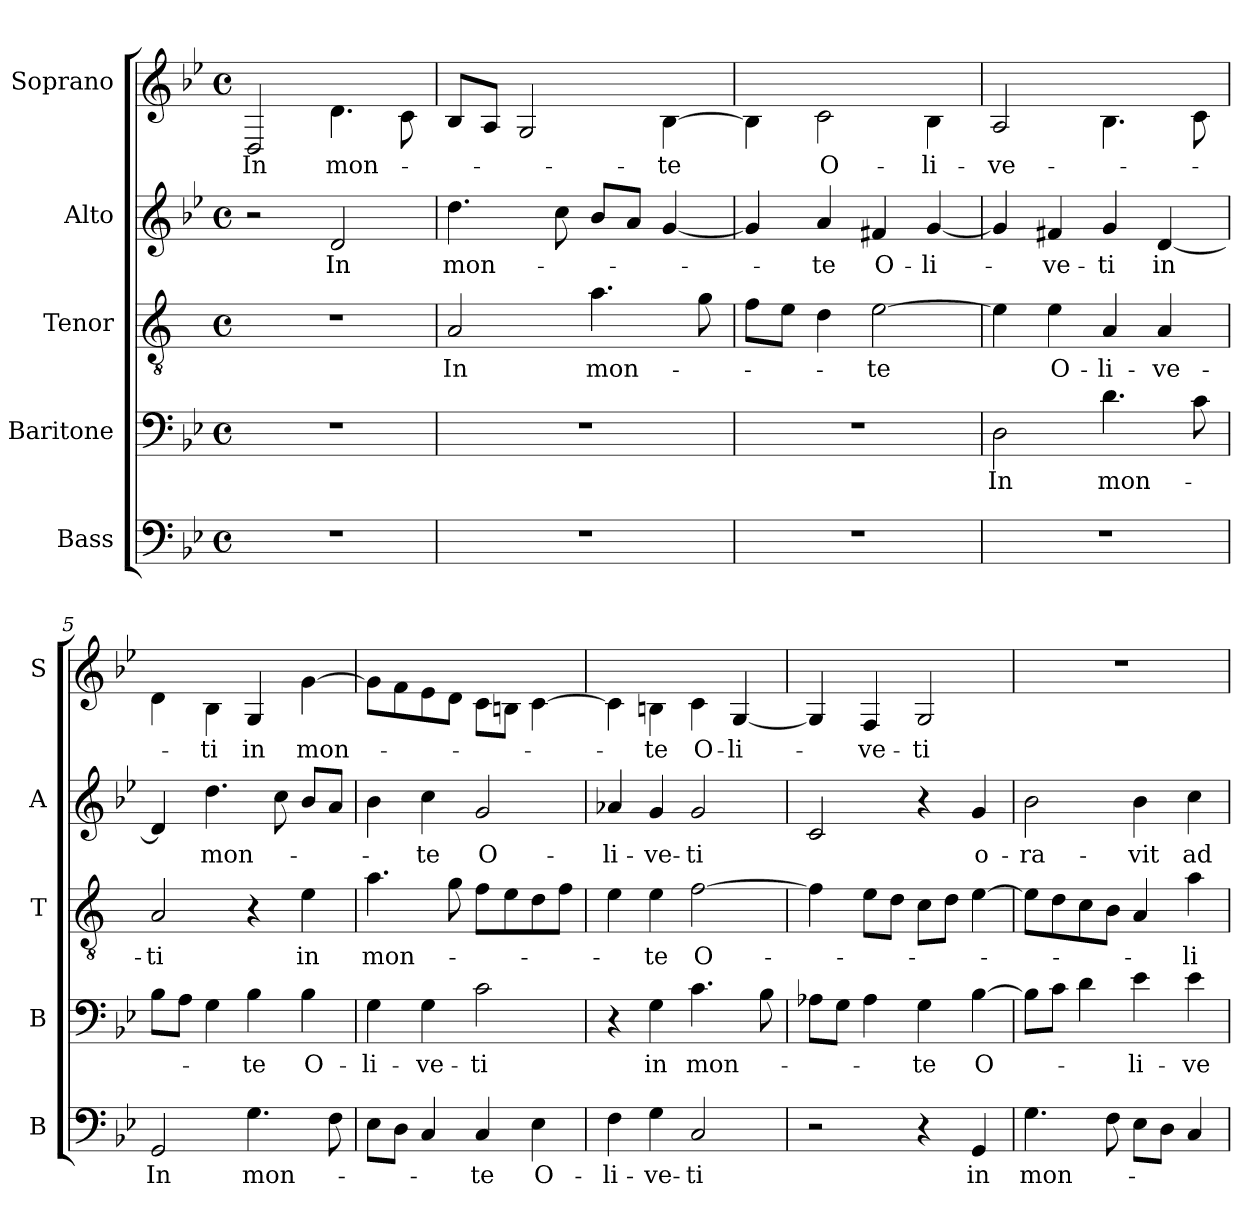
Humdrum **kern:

**kern	**text	**kern	**text	**kern	**text	**kern	**text	**kern	**text
*part5	*part5	*part4	*part4	*part3	*part3	*part2	*part2	*part1	*part1
*staff5	*staff5	*staff4	*staff4	*staff3	*staff3	*staff2	*staff2	*staff1	*staff1
*I"Bass	*	*I"Baritone	*	*I"Tenor	*	*I"Alto	*	*I"Soprano	*
*I'B	*	*I'B	*	*I'T	*	*I'A	*	*I'S	*
*clefF4	*	*clefF4	*	*clefGv2	*	*clefG2	*	*clefG2	*
*	*	*	*	*ITrd1c2	*	*	*	*ITrd-7c-12	*
*k[b-e-]	*	*k[b-e-]	*	*k[b-e-]	*	*k[b-e-]	*	*k[b-e-]	*
*g:	*	*g:	*	*g:	*	*g:	*	*g:	*
*M4/4	*	*M4/4	*	*M4/4	*	*M4/4	*	*M4/4	*
*met(c)	*	*met(c)	*	*met(c)	*	*met(c)	*	*met(c)	*
=1	=1	=1	=1	=1	=1	=1	=1	=1	=1
1r	.	1r	.	1r	.	2r	.	2d/	In
.	.	.	.	.	.	2d/	In	4.dd\	mon-
.	.	.	.	.	.	.	.	8cc\	.
=2	=2	=2	=2	=2	=2	=2	=2	=2	=2
1r	.	1r	.	2G/	In	4.dd\	mon-	8b-/L	.
.	.	.	.	.	.	.	.	8a/J	.
.	.	.	.	.	.	.	.	2g/	.
.	.	.	.	.	.	8cc\	.	.	.
.	.	.	.	4.g\	mon-	8b-/L	.	.	.
.	.	.	.	.	.	8a/J	.	.	.
.	.	.	.	.	.	[4g/	.	[4b-\	-te
.	.	.	.	8f\	.	.	.	.	.
=3	=3	=3	=3	=3	=3	=3	=3	=3	=3
1r	.	1r	.	8e-\L	.	4g/]	.	4b-\]	.
.	.	.	.	8d\J	.	.	.	.	.
.	.	.	.	4c\	.	4a/	-te	2cc\	O-
.	.	.	.	[2d\	-te	4f#X/	O-	.	.
.	.	.	.	.	.	[4g/	-li-	4b-\	-li-
=4	=4	=4	=4	=4	=4	=4	=4	=4	=4
1r	.	2D\	In	4d\]	.	4g/]	.	2a/	-ve-
.	.	.	.	4d\	O-	4f#X/	-ve-	.	.
.	.	4.d\	mon-	4G/	-li-	4g/	-ti	4.b-\	.
.	.	.	.	4G/	-ve-	[4d/	in	.	.
.	.	8c\	.	.	.	.	.	8cc\	.
=5	=5	=5	=5	=5	=5	=5	=5	=5	=5
2GG/	In	8B-\L	.	2G/	-ti	4d/]	.	4dd\	.
.	.	8A\J	.	.	.	.	.	.	.
.	.	4G\	.	.	.	4.dd\	mon-	4b-\	-ti
4.G\	mon-	4B-\	-te	4r	.	.	.	4g/	in
.	.	.	.	.	.	8cc\	.	.	.
.	.	4B-\	O-	4d\	in	8b-/L	.	[4gg\	mon-
8F\	.	.	.	.	.	8a/J	.	.	.
!!LO:LB:g=z
=6	=6	=6	=6	=6	=6	=6	=6	=6	=6
8E-\L	.	4G\	-li-	4.g\	mon-	4b-\	.	8gg\L]	.
8D\J	.	.	.	.	.	.	.	8ff\	.
4C/	.	4G\	-ve-	.	.	4cc\	-te	8ee-\	.
.	.	.	.	8f\	.	.	.	8dd\J	.
4C/	-te	2c\	-ti	8e-\L	.	2g/	O-	8cc\L	.
.	.	.	.	8d\	.	.	.	8bn\J	.
4E-\	O-	.	.	8c\	.	.	.	[4cc\	.
.	.	.	.	8e-\J	.	.	.	.	.
=7	=7	=7	=7	=7	=7	=7	=7	=7	=7
4F\	-li-	4r	.	4d\	.	4a-X/	-li-	4cc\]	.
4G\	-ve-	4G\	in	4d\	-te	4g/	-ve-	4bn\	-te
2C/	-ti	4.c\	mon-	[2e-\	O-	2g/	-ti	4cc\	O-
.	.	.	.	.	.	.	.	[4g/	-li-
.	.	8B-\	.	.	.	.	.	.	.
=8	=8	=8	=8	=8	=8	=8	=8	=8	=8
2r	.	8A-X\L	.	4e-\]	.	2c/	.	4g/]	.
.	.	8G\J	.	.	.	.	.	.	.
.	.	4A-\	.	8d\L	.	.	.	4f/	-ve-
.	.	.	.	8c\J	.	.	.	.	.
4r	.	4G\	-te	8B-\L	.	4r	.	2g/	-ti
.	.	.	.	8c\J	.	.	.	.	.
4GG/	in	[4B-\	O-	[4d\	.	4g/	o-	.	.
=9	=9	=9	=9	=9	=9	=9	=9	=9	=9
4.G\	mon-	8B-\L]	.	8d\L]	.	2b-\	-ra-	1r	.
.	.	8c\J	.	8c\	.	.	.	.	.
.	.	4d\	.	8B-\	.	.	.	.	.
8F\	.	.	.	8A\J	.	.	.	.	.
8E-\L	.	4e-\	-li-	4G/	.	4b-\	-vit	.	.
8D\J	.	.	.	.	.	.	.	.	.
4C/	.	4e-\	-ve-	4g\	-li-	4cc\	ad	.	.
=	=	=	=	=	=	=	=	=	=
*-	*-	*-	*-	*-	*-	*-	*-	*-	*-
